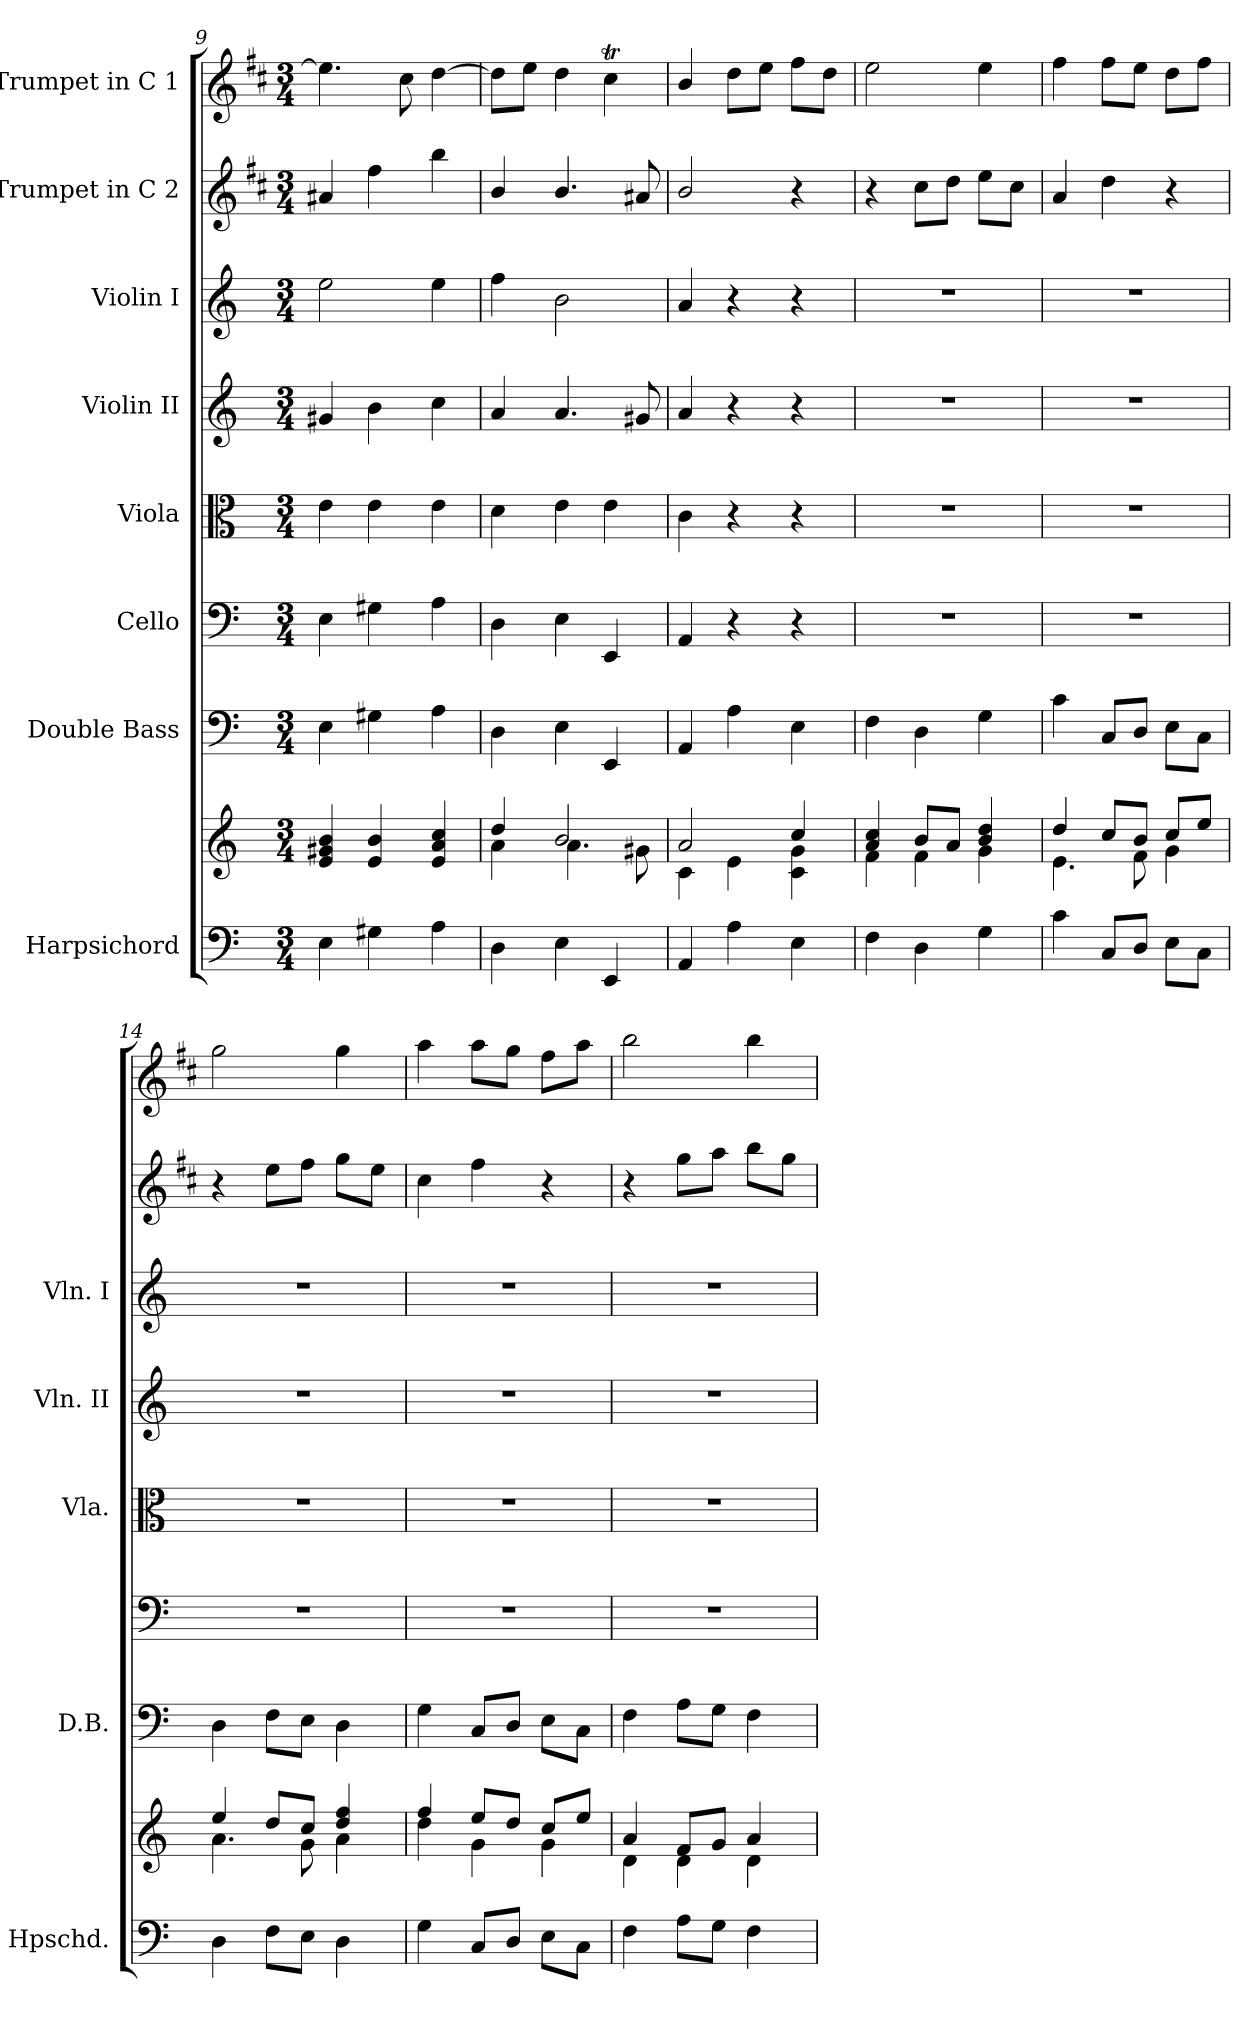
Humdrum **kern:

**kern	**kern	**kern	**kern	**kern	**kern	**kern	**kern	**kern
*part8	*part8	*part7	*part6	*part5	*part4	*part3	*part2	*part1
*staff9	*staff8	*staff7	*staff6	*staff5	*staff4	*staff3	*staff2	*staff1
*I"Harpsichord	*	*I"Double Bass	*I"Cello	*I"Viola	*I"Violin II	*I"Violin I	*I"Trumpet in C 2	*I"Trumpet in C 1
*I'Hpschd.	*	*I'D.B.	*	*I'Vla.	*I'Vln. II	*I'Vln. I	*	*
*clefF4	*clefG2	*clefF4	*clefF4	*clefC3	*clefG2	*clefG2	*clefG2	*clefG2
*	*	*ITrd7c12	*	*	*	*	*ITrd1c2	*ITrd1c2
*k[]	*k[]	*k[]	*k[]	*k[]	*k[]	*k[]	*k[]	*k[]
*M3/4	*M3/4	*M3/4	*M3/4	*M3/4	*M3/4	*M3/4	*M3/4	*M3/4
=9	=9	=9	=9	=9	=9	=9	=9	=9
4E\	4e/ 4g#X/ 4b/	4EE\	4E\	4e\	4g#X/	2ee\	4g#X/	4.dd\]
4G#X\	4e/ 4b/	4GG#X\	4G#X\	4e\	4b\	.	4ee\	.
.	.	.	.	.	.	.	.	8b\
4A\	4e/ 4a/ 4cc/	4AA\	4A\	4e\	4cc\	4ee\	4aa\	[4cc\
=10	=10	=10	=10	=10	=10	=10	=10	=10
*	*^	*	*	*	*	*	*	*
4D\	4dd/	4a\	4DD\	4D\	4d\	4a/	4ff\	4a/	8cc\L]
.	.	.	.	.	.	.	.	.	8dd\J
4E\	2b/	4.a\	4EE\	4E\	4e\	4.a/	2b\	4.a/	4cc\
4EE/	.	.	4EEE/	4EE/	4e\	.	.	.	4bt\
.	.	8g#X\	.	.	.	8g#X/	.	8g#X/	.
=11	=11	=11	=11	=11	=11	=11	=11	=11	=11
4AA/	2a/	4c\	4AAA/	4AA/	4c\	4a/	4a/	2a/	4a/
4A\	.	4e\	4AA\	4r	4r	4r	4r	.	8cc\L
.	.	.	.	.	.	.	.	.	8dd\J
4E\	4cc/	4c\ 4g\	4EE\	4r	4r	4r	4r	4r	8ee\L
.	.	.	.	.	.	.	.	.	8cc\J
=12	=12	=12	=12	=12	=12	=12	=12	=12	=12
4F\	4a/ 4cc/	4f\	4FF\	2.r	2.r	2.r	2.r	4r	2dd\
4D\	8b/L	4f\	4DD\	.	.	.	.	8b\L	.
.	8a/J	.	.	.	.	.	.	8cc\J	.
4G\	4b/ 4dd/	4g\	4GG\	.	.	.	.	8dd\L	4dd\
.	.	.	.	.	.	.	.	8b\J	.
!!LO:PB:g=z
=13	=13	=13	=13	=13	=13	=13	=13	=13	=13
4c\	4dd/	4.e\	4C\	2.r	2.r	2.r	2.r	4g/	4ee\
8C/L	8cc/L	.	8CC/L	.	.	.	.	4cc\	8ee\L
8D/J	8b/J	8f\	8DD/J	.	.	.	.	.	8dd\J
8E\L	8cc/L	4g\	8EE\L	.	.	.	.	4r	8cc\L
8C\J	8ee/J	.	8CC\J	.	.	.	.	.	8ee\J
!!LO:PB:g=z
=14	=14	=14	=14	=14	=14	=14	=14	=14	=14
4D\	4ee/	4.a\	4DD\	2.r	2.r	2.r	2.r	4r	2ff\
8F\L	8dd/L	.	8FF\L	.	.	.	.	8dd\L	.
8E\J	8cc/J	8g\	8EE\J	.	.	.	.	8ee\J	.
4D\	4dd/ 4ff/	4a\	4DD\	.	.	.	.	8ff\L	4ff\
.	.	.	.	.	.	.	.	8dd\J	.
=15	=15	=15	=15	=15	=15	=15	=15	=15	=15
4G\	4ff/	4dd\	4GG\	2.r	2.r	2.r	2.r	4b\	4gg\
8C/L	8ee/L	4g\	8CC/L	.	.	.	.	4ee\	8gg\L
8D/J	8dd/J	.	8DD/J	.	.	.	.	.	8ff\J
8E\L	8cc/L	4g\	8EE\L	.	.	.	.	4r	8ee\L
8C\J	8ee/J	.	8CC\J	.	.	.	.	.	8gg\J
=16	=16	=16	=16	=16	=16	=16	=16	=16	=16
4F\	4a/	4d\	4FF\	2.r	2.r	2.r	2.r	4r	2aa\
8A\L	8f/L	4d\	8AA\L	.	.	.	.	8ff\L	.
8G\J	8g/J	.	8GG\J	.	.	.	.	8gg\J	.
4F\	4a/	4d\	4FF\	.	.	.	.	8aa\L	4aa\
.	.	.	.	.	.	.	.	8ff\J	.
*	*v	*v	*	*	*	*	*	*	*
=	=	=	=	=	=	=	=	=
*-	*-	*-	*-	*-	*-	*-	*-	*-
